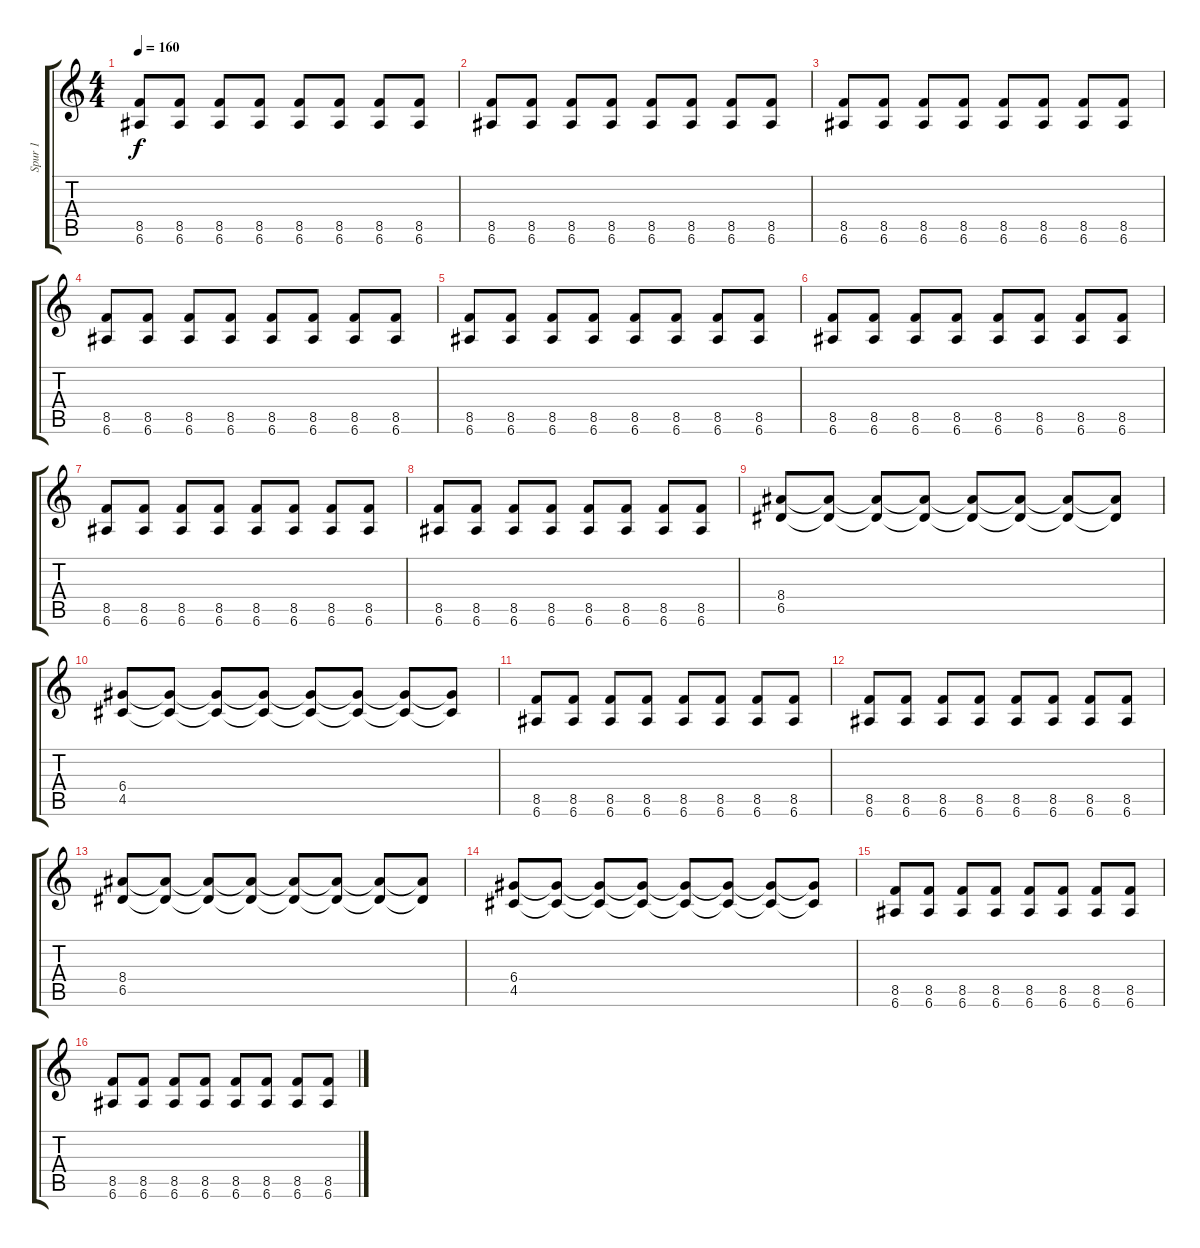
\track ("Spur 1" "Spur 1") {instrument distortionguitar}
\staff {score tabs}
\tuning (E4 B3 G3 D3 A2 E2) {hide}
\ts (4 4)
\tempo 160
\clef g2
\ks c
(8.5 6.6).8{dy f volume 8 instrument electricguitarclean} (8.5 6.6).8 (8.5 6.6).8 (8.5 6.6).8 (8.5 6.6).8 (8.5 6.6).8 (8.5 6.6).8 (8.5 6.6).8 |
(8.5 6.6).8{volume 8 instrument electricguitarclean} (8.5 6.6).8 (8.5 6.6).8 (8.5 6.6).8 (8.5 6.6).8 (8.5 6.6).8 (8.5 6.6).8 (8.5 6.6).8 |
(8.5 6.6).8{volume 8 instrument electricguitarclean} (8.5 6.6).8 (8.5 6.6).8 (8.5 6.6).8 (8.5 6.6).8 (8.5 6.6).8 (8.5 6.6).8 (8.5 6.6).8 |
(8.5 6.6).8{volume 8 instrument electricguitarclean} (8.5 6.6).8 (8.5 6.6).8 (8.5 6.6).8 (8.5 6.6).8 (8.5 6.6).8 (8.5 6.6).8 (8.5 6.6).8 |
(8.5 6.6).8{volume 8 instrument electricguitarclean} (8.5 6.6).8 (8.5 6.6).8 (8.5 6.6).8 (8.5 6.6).8 (8.5 6.6).8 (8.5 6.6).8 (8.5 6.6).8 |
(8.5 6.6).8{volume 8 instrument electricguitarclean} (8.5 6.6).8 (8.5 6.6).8 (8.5 6.6).8 (8.5 6.6).8 (8.5 6.6).8 (8.5 6.6).8 (8.5 6.6).8 |
(8.5 6.6).8{volume 8 instrument electricguitarclean} (8.5 6.6).8 (8.5 6.6).8 (8.5 6.6).8 (8.5 6.6).8 (8.5 6.6).8 (8.5 6.6).8 (8.5 6.6).8 |
(8.5 6.6).8{volume 8 instrument electricguitarclean} (8.5 6.6).8 (8.5 6.6).8 (8.5 6.6).8 (8.5 6.6).8 (8.5 6.6).8 (8.5 6.6).8 (8.5 6.6).8 |
(8.4 6.5).8{volume 13 instrument distortionguitar} (8.4{t} 6.5{t}).8 (8.4{t} 6.5{t}).8 (8.4{t} 6.5{t}).8 (8.4{t} 6.5{t}).8 (8.4{t} 6.5{t}).8 (8.4{t} 6.5{t}).8 (8.4{t} 6.5{t}).8 |
(6.4 4.5).8 (6.4{t} 4.5{t}).8 (6.4{t} 4.5{t}).8 (6.4{t} 4.5{t}).8 (6.4{t} 4.5{t}).8 (6.4{t} 4.5{t}).8 (6.4{t} 4.5{t}).8 (6.4{t} 4.5{t}).8 |
(8.5 6.6).8 (8.5 6.6).8 (8.5 6.6).8 (8.5 6.6).8 (8.5 6.6).8 (8.5 6.6).8 (8.5 6.6).8 (8.5 6.6).8 |
(8.5 6.6).8 (8.5 6.6).8 (8.5 6.6).8 (8.5 6.6).8 (8.5 6.6).8 (8.5 6.6).8 (8.5 6.6).8 (8.5 6.6).8 |
(8.4 6.5).8 (8.4{t} 6.5{t}).8 (8.4{t} 6.5{t}).8 (8.4{t} 6.5{t}).8 (8.4{t} 6.5{t}).8 (8.4{t} 6.5{t}).8 (8.4{t} 6.5{t}).8 (8.4{t} 6.5{t}).8 |
(6.4 4.5).8 (6.4{t} 4.5{t}).8 (6.4{t} 4.5{t}).8 (6.4{t} 4.5{t}).8 (6.4{t} 4.5{t}).8 (6.4{t} 4.5{t}).8 (6.4{t} 4.5{t}).8 (6.4{t} 4.5{t}).8 |
(8.5 6.6).8 (8.5 6.6).8 (8.5 6.6).8 (8.5 6.6).8 (8.5 6.6).8 (8.5 6.6).8 (8.5 6.6).8 (8.5 6.6).8 |
(8.5 6.6).8 (8.5 6.6).8 (8.5 6.6).8 (8.5 6.6).8 (8.5 6.6).8 (8.5 6.6).8 (8.5 6.6).8 (8.5 6.6).8
